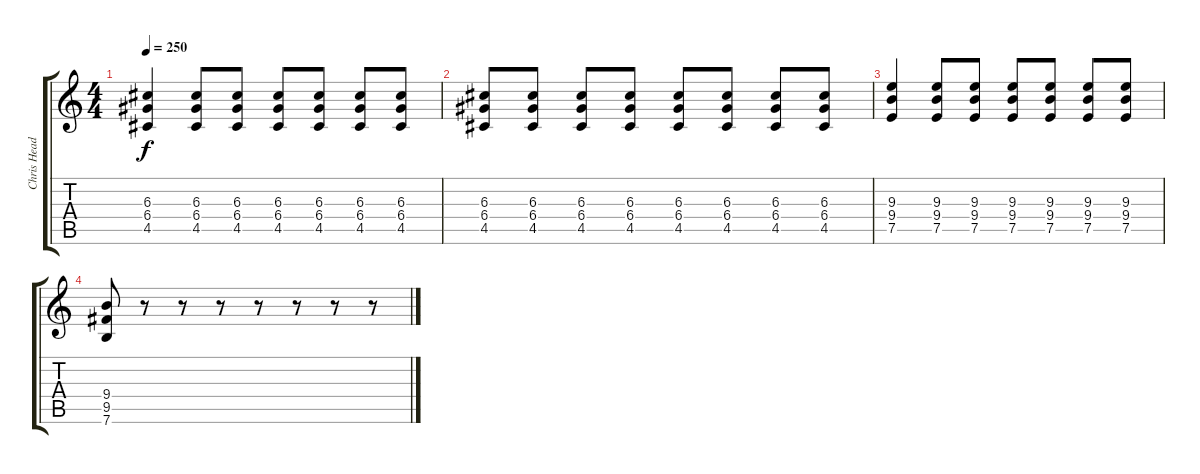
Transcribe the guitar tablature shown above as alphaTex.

\track ("Chris Head" "Chris Head") {instrument distortionguitar}
\staff {score tabs}
\tuning (E4 B3 G3 D3 A2 E2) {hide}
\ts (4 4)
\tempo 250
\clef g2
\ks c
(6.3 6.4 4.5).4{dy f} (6.3 6.4 4.5).8 (6.3 6.4 4.5).8 (6.3 6.4 4.5).8 (6.3 6.4 4.5).8 (6.3 6.4 4.5).8 (6.3 6.4 4.5).8 |
(6.3 6.4 4.5).8 (6.3 6.4 4.5).8 (6.3 6.4 4.5).8 (6.3 6.4 4.5).8 (6.3 6.4 4.5).8 (6.3 6.4 4.5).8 (6.3 6.4 4.5).8 (6.3 6.4 4.5).8 |
(9.3 9.4 7.5).4 (9.3 9.4 7.5).8 (9.3 9.4 7.5).8 (9.3 9.4 7.5).8 (9.3 9.4 7.5).8 (9.3 9.4 7.5).8 (9.3 9.4 7.5).8 |
(9.4 9.5 7.6).8 r.8 r.8 r.8 r.8 r.8 r.8 r.8
